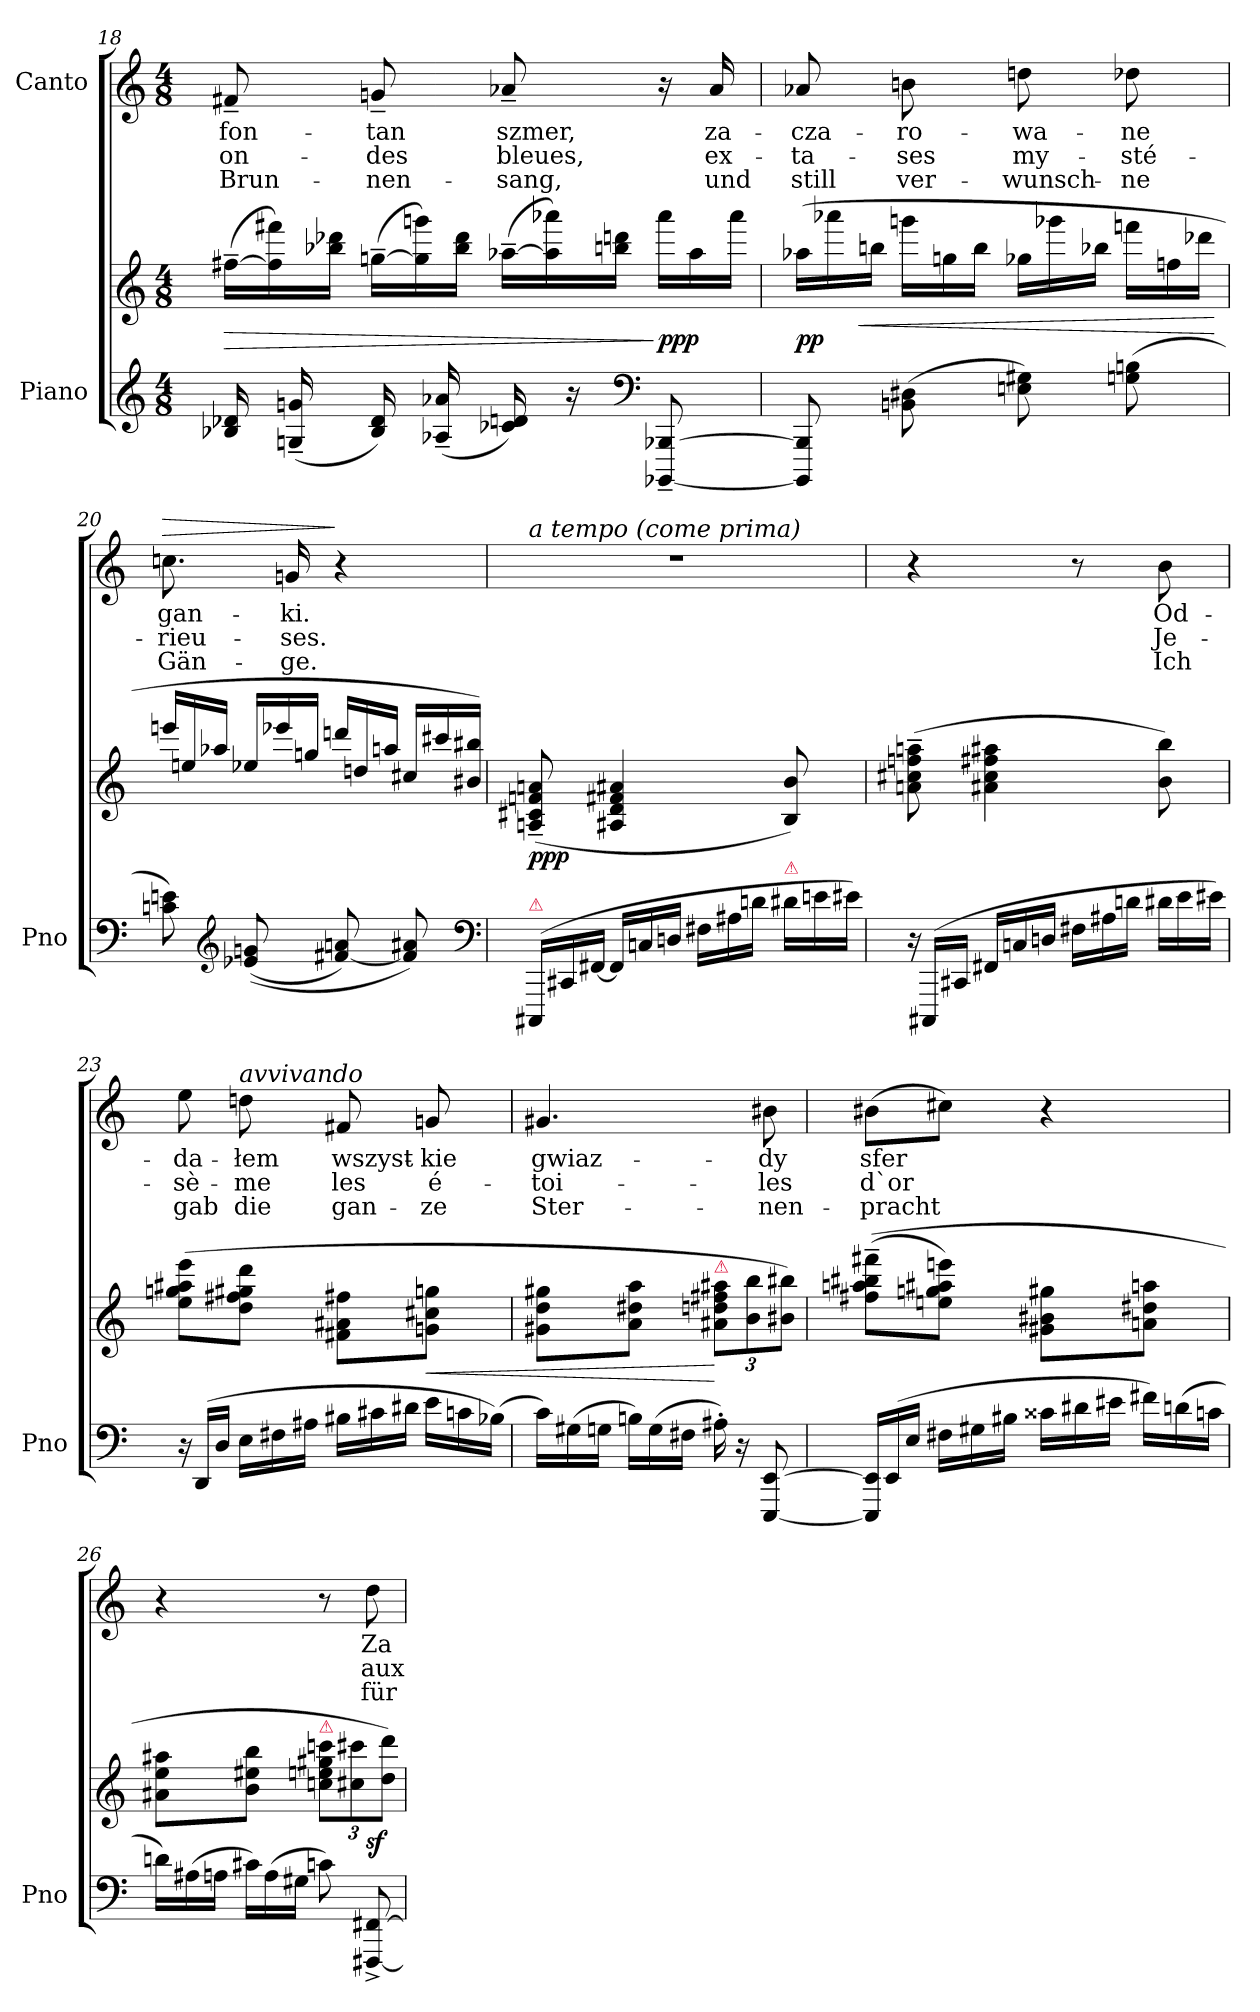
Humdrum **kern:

**kern	**kern	**dynam	**kern	**text	**text	**text	**dynam
*part2	*part2	*part2	*part1	*part1	*part1	*part1	*part1
*staff3	*staff2	*staff2/3	*staff1	*staff1	*staff1	*staff1	*staff1
*I"Piano	*	*	*I"Canto	*	*	*	*
*I'Pno	*	*	*	*	*	*	*
*clefG2	*clefG2	*	*clefG2	*	*	*	*
*k[]	*k[]	*	*k[]	*	*	*	*
*M4/8	*M4/8	*	*M4/8	*	*	*	*
*	*Xtuplet	*	*	*	*	*	*
=18	=18	=18	=18	=18	=18	=18	=18
16B-X/ 16d-X/	([24ff#X~\LL	>	8f#X~/	fon-	on-	Brun-	.
.	24ff#]\ 24fff#X\)	.	.	.	.	.	.
(16Gn~/ 16gn~/	.	.	.	.	.	.	.
.	24bb-X\ 24ddd-X\JJ	.	.	.	.	.	.
16B-/ 16d-/)	([24ggn~\LL	.	8gn~/	-tan	-des	-nen-	.
.	24gg]\ 24gggn\)	.	.	.	.	.	.
(16A-X~/ 16a-X~/	.	.	.	.	.	.	.
.	24bb-\ 24ddd-\JJ	.	.	.	.	.	.
16c-X/ 16dn/)	([24aa-X~\LL	.	8a-X~/	szmer,	bleues,	-sang,	.
.	24aa-]\ 24aaa-X\)	.	.	.	.	.	.
16r	.	.	.	.	.	.	.
.	24bbn\ 24dddn\JJ	.	.	.	.	.	.
*clefF4	*	*	*	*	*	*	*
[8BBBB-X~/ [8BBB-X~/	24aaa-\LL	] ppp	16r	.	.	.	.
.	24aa-\	.	.	.	.	.	.
.	.	.	16a-/	za-	ex-	und	.
.	24aaa-\JJ	.	.	.	.	.	.
=19	=19	=19	=19	=19	=19	=19	=19
8BBBB-]/ 8BBB-]/	(24aa-X\LL	pp	8a-X/	-cza-	-ta-	still	.
.	24aaa-X\	.	.	.	.	.	.
.	24bbn\JJ	<	.	.	.	.	.
(8BBn\ 8D#X\	24gggn\LL	.	8bn\	-ro-	-ses	ver-	.
.	24ggn\	.	.	.	.	.	.
.	24bb\JJ	.	.	.	.	.	.
8En\ 8G#X\)	24gg-X\LL	.	8ddn\	-wa-	my-	-wunsch-	.
.	24ggg-X\	.	.	.	.	.	.
.	24bb-X\JJ	.	.	.	.	.	.
(8Gn\ 8Bn\	24fffn\LL	.	8dd-X\	-ne	-sté-	-ne	.
.	24ffn\	.	.	.	.	.	.
.	24ddd-X\JJ	.	.	.	.	.	.
.	.	[	.	.	.	.	.
=20	=20	=20	=20	=20	=20	=20	=20
!	!	!	!	!	!	!	!LO:HP:a
8cn\ 8en\)	24eeen/LL	.	8.ccn\	gan-	-rieu-	Gän-	>
.	24een/	.	.	.	.	.	.
.	24aa-X/JJ	.	.	.	.	.	.
*clefG2	*	*	*	*	*	*	*
((8e-X/ 8gn/	24ee-X/LL	.	.	.	.	.	.
.	24eee-X/	.	.	.	.	.	.
.	.	.	16gn/	-ki.	-ses.	-ge.	.
.	24ggn/JJ	.	.	.	.	.	.
[8f#X/ 8an/)	24dddn/LL	.	4r	.	.	.	]
.	24ddn/	.	.	.	.	.	.
.	24aan/JJ	.	.	.	.	.	.
8f#]/ 8a#X/)	24cc#X/LL	.	.	.	.	.	.
.	24ccc#X/	.	.	.	.	.	.
.	24b#X/ 24bb#X/JJ)	.	.	.	.	.	.
*clefF4	*	*	*	*	*	*	*
=21	=21	=21	=21	=21	=21	=21	=21
*Xtuplet	*	*	*	*	*	*	*
!	!	!	!LO:TX:a:i:t=a tempo (come prima)	!	!	!	!
!LO:TX:a:color=crimson:t=⚠	!	!	!	!	!	!	!
(<24CCC#X/LL	(>8An~/ 8c#X~/ 8fn~/ 8an~/	ppp	2r	.	.	.	.
24CC#X/	.	.	.	.	.	.	.
[24FF#X/JJ	.	.	.	.	.	.	.
24FF#/LL]	4A#X/ 4d/ 4f#X/ 4a#X/	.	.	.	.	.	.
24Cn/	.	.	.	.	.	.	.
24Dn/JJ	.	.	.	.	.	.	.
24F#X\LL	.	.	.	.	.	.	.
24A#X\	.	.	.	.	.	.	.
24dn\JJ	.	.	.	.	.	.	.
!LO:TX:a:color=crimson:t=⚠	!	!	!	!	!	!	!
24d#X/LL	8B/ 8b/)	.	.	.	.	.	.
24en\	.	.	.	.	.	.	.
24e#X\JJ)	.	.	.	.	.	.	.
=22	=22	=22	=22	=22	=22	=22	=22
24r	(8an~\ 8cc#X~\ 8ffn~\ 8aan~\	.	4r	.	.	.	.
(24CCC#X/LL	.	.	.	.	.	.	.
24CC#X/JJ	.	.	.	.	.	.	.
24FF#X/LL	4a#X\ 4cc#\ 4ff#X\ 4aa#X\	.	.	.	.	.	.
24Cn/	.	.	.	.	.	.	.
24Dn/JJ	.	.	.	.	.	.	.
24F#X\LL	.	.	8r	.	.	.	.
24A#X\	.	.	.	.	.	.	.
24dn\JJ	.	.	.	.	.	.	.
24d#X\LL	8b\ 8bb\)	.	8b\	Od-	Je-	Ich	.
24e\	.	.	.	.	.	.	.
24e#X\JJ)	.	.	.	.	.	.	.
=23	=23	=23	=23	=23	=23	=23	=23
24r	(8ee\ 8ggn\ 8aa#X\ 8eee\L	.	8ee\	-da-	-sè-	gab	.
(24DD/LL	.	.	.	.	.	.	.
24D/JJ	.	.	.	.	.	.	.
!	!	!	!LO:TX:a:i:t=avvivando	!	!	!	!
24E\LL	8dd\ 8ff#X\ 8gg#X\ 8ddd\J	.	8ddn\	-łem	-me	die	.
24F#X\	.	.	.	.	.	.	.
24A#X\JJ	.	.	.	.	.	.	.
24B#X\LL	8f#X\ 8a#X\ 8ff#X\L	.	8f#X/	wszyst-	les	gan-	.
24c#X\	.	.	.	.	.	.	.
24d#X\JJ	.	.	.	.	.	.	.
24e\LL	8gn\ 8cc#X\ 8ggn\J	<	8gn/	-kie	é-	-ze	.
24cn\	.	.	.	.	.	.	.
(24B-X\JJ)	.	.	.	.	.	.	.
=24	=24	=24	=24	=24	=24	=24	=24
24c\LL)	8g#X\ 8dd\ 8gg#X\L	.	4.g#X/	gwiaz-	-toi-	Ster-	.
(24G#X\	.	.	.	.	.	.	.
24Gn\JJ	.	.	.	.	.	.	.
24Bn\LL)	8a\ 8dd#X\ 8aa\J	.	.	.	.	.	.
(24G\	.	.	.	.	.	.	.
24F#X\JJ	.	.	.	.	.	.	.
*	*tuplet	*	*	*	*	*	*
!	!LO:TX:a:color=crimson:t=⚠	!	!	!	!	!	!
16A#X'\)	12a#X\ 12ddn\ 12ff#X\ 12aa#X\L	[	.	.	.	.	.
16r	.	.	.	.	.	.	.
.	12b\ 12bb\	.	.	.	.	.	.
[8EEE/ [8EE/	.	.	8b#X\	-dy	-les	-nen-	.
.	12b#X\ 12bb#X\J)	.	.	.	.	.	.
=25	=25	=25	=25	=25	=25	=25	=25
24EEE]/ 24EE]/LL	((8ff#X~\ 8aan~\ 8bb#X~\ 8fff#X~\L	.	(8b#X\L	sfer	d`or	-pracht	.
(24EE/	.	.	.	.	.	.	.
24E/JJ	.	.	.	.	.	.	.
24F#X\LL	8een\ 8ggn\ 8aa#X\ 8eeen\J)	.	8cc#X\J)	.	.	.	.
24G#X\	.	.	.	.	.	.	.
24B#X\JJ	.	.	.	.	.	.	.
24c##X\LL	8g#X\ 8b#X\ 8gg#X\L	.	4r	.	.	.	.
24d#X\	.	.	.	.	.	.	.
24e#X\JJ	.	.	.	.	.	.	.
24f#X\LL)	8an\ 8dd#X\ 8aan\J	.	.	.	.	.	.
(24dn\	.	.	.	.	.	.	.
24cn\JJ	.	.	.	.	.	.	.
=26	=26	=26	=26	=26	=26	=26	=26
*	*^	*	*	*	*	*	*
24dn\LL)	8a#X\ 8ee\ 8aa#X\L	4.ryy	.	4r	.	.	.	.
(24A#X\	.	.	.	.	.	.	.	.
24An\JJ	.	.	.	.	.	.	.	.
24c#X\LL)	8b\ 8ee#X\ 8bb\J	.	.	.	.	.	.	.
(24A\	.	.	.	.	.	.	.	.
24G#X\JJ	.	.	.	.	.	.	.	.
!	!LO:TX:a:color=crimson:t=⚠	!	!	!	!	!	!	!
8cn\)	12ccn\ 12een\ 12gg#X\ 12cccn\L	.	.	8r	.	.	.	.
.	12cc#X\ 12ccc#X\	.	.	.	.	.	.	.
[8FFF#X^/ [8FF#X^/	.	8ryy	sf	8dd\	Za	aux	für	.
.	12dd\ 12ddd\J)	.	.	.	.	.	.	.
*	*v	*v	*	*	*	*	*	*
=	=	=	=	=	=	=	=
*-	*-	*-	*-	*-	*-	*-	*-
